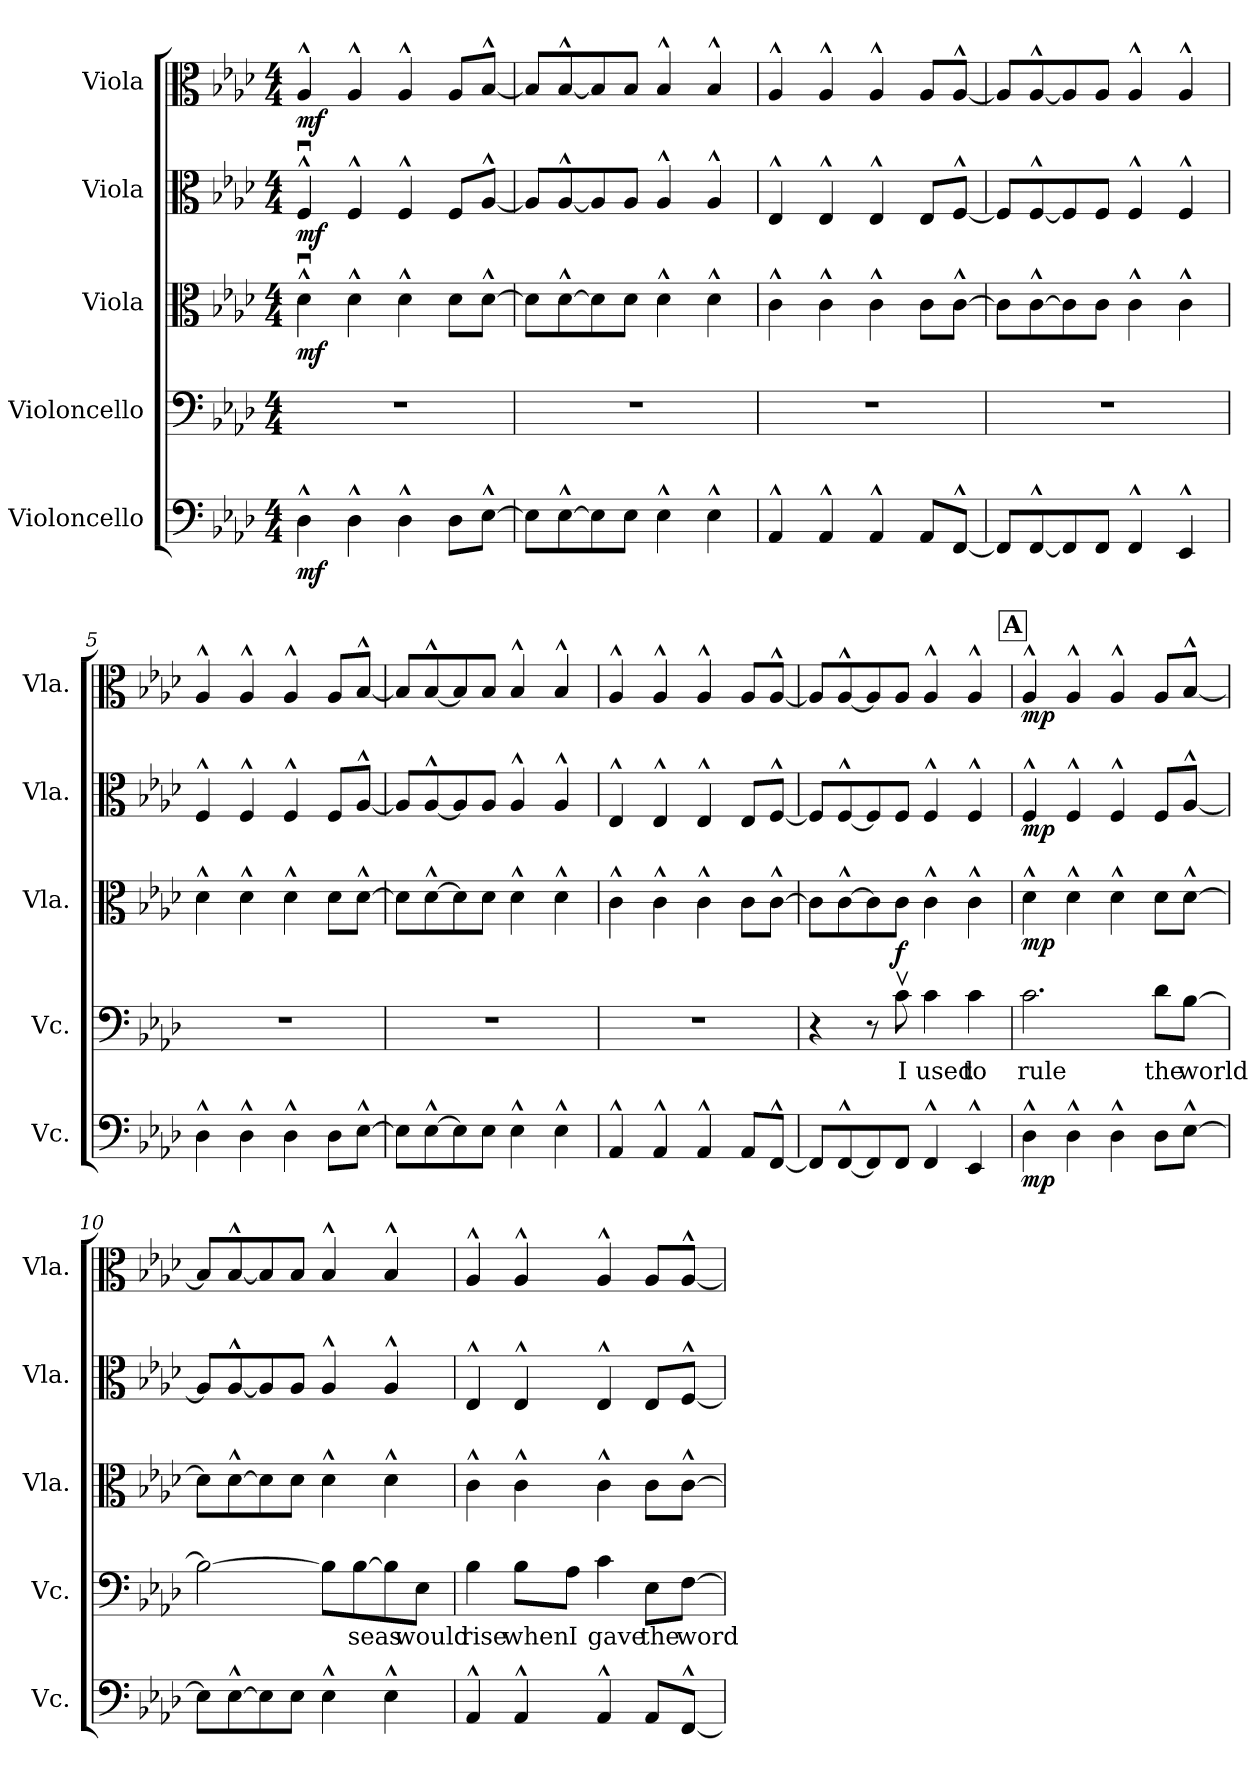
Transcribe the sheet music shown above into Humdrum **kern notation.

**kern	**dynam	**kern	**text	**dynam	**kern	**dynam	**kern	**dynam	**kern	**dynam
*part5	*part5	*part4	*part4	*part4	*part3	*part3	*part2	*part2	*part1	*part1
*staff5	*staff5	*staff4	*staff4	*staff4	*staff3	*staff3	*staff2	*staff2	*staff1	*staff1
*I"Violoncello	*	*I"Violoncello	*	*	*I"Viola	*	*I"Viola	*	*I"Viola	*
*I'Vc.	*	*I'Vc.	*	*	*I'Vla.	*	*I'Vla.	*	*I'Vla.	*
*clefF4	*	*clefF4	*	*	*clefC3	*	*clefC3	*	*clefC3	*
*k[b-e-a-d-]	*	*k[b-e-a-d-]	*	*	*k[b-e-a-d-]	*	*k[b-e-a-d-]	*	*k[b-e-a-d-]	*
*M4/4	*	*M4/4	*	*	*M4/4	*	*M4/4	*	*M4/4	*
*MM138	*	*MM138	*	*	*MM138	*	*MM138	*	*MM138	*
=1	=1	=1	=1	=1	=1	=1	=1	=1	=1	=1
!	!LO:DY:b	!	!	!	!	!LO:DY:b	!	!LO:DY:b	!	!LO:DY:b
4D-^^\	mf	1r	.	.	4d-u^^\	mf	4Fu^^/	mf	4A-^^/	mf
4D-^^\	.	.	.	.	4d-^^\	.	4F^^/	.	4A-^^/	.
4D-^^\	.	.	.	.	4d-^^\	.	4F^^/	.	4A-^^/	.
8D-\L	.	.	.	.	8d-\L	.	8F/L	.	8A-/L	.
[8E-^^\J	.	.	.	.	[8d-^^\J	.	[8A-^^/J	.	[8B-^^/J	.
=2	=2	=2	=2	=2	=2	=2	=2	=2	=2	=2
8E-\L]	.	1r	.	.	8d-\L]	.	8A-/L]	.	8B-/L]	.
[8E-^^\	.	.	.	.	[8d-^^\	.	[8A-^^/	.	[8B-^^/	.
8E-\]	.	.	.	.	8d-\]	.	8A-/]	.	8B-/]	.
8E-\J	.	.	.	.	8d-\J	.	8A-/J	.	8B-/J	.
4E-^^\	.	.	.	.	4d-^^\	.	4A-^^/	.	4B-^^/	.
4E-^^\	.	.	.	.	4d-^^\	.	4A-^^/	.	4B-^^/	.
=3	=3	=3	=3	=3	=3	=3	=3	=3	=3	=3
4AA-^^/	.	1r	.	.	4c^^\	.	4E-^^/	.	4A-^^/	.
4AA-^^/	.	.	.	.	4c^^\	.	4E-^^/	.	4A-^^/	.
4AA-^^/	.	.	.	.	4c^^\	.	4E-^^/	.	4A-^^/	.
8AA-/L	.	.	.	.	8c\L	.	8E-/L	.	8A-/L	.
[8FF^^/J	.	.	.	.	[8c^^\J	.	[8F^^/J	.	[8A-^^/J	.
=4	=4	=4	=4	=4	=4	=4	=4	=4	=4	=4
8FF/L]	.	1r	.	.	8c\L]	.	8F/L]	.	8A-/L]	.
[8FF^^/	.	.	.	.	[8c^^\	.	[8F^^/	.	[8A-^^/	.
8FF/]	.	.	.	.	8c\]	.	8F/]	.	8A-/]	.
8FF/J	.	.	.	.	8c\J	.	8F/J	.	8A-/J	.
4FF^^/	.	.	.	.	4c^^\	.	4F^^/	.	4A-^^/	.
4EE-^^/	.	.	.	.	4c^^\	.	4F^^/	.	4A-^^/	.
=5	=5	=5	=5	=5	=5	=5	=5	=5	=5	=5
4D-^^\	.	1r	.	.	4d-^^\	.	4F^^/	.	4A-^^/	.
4D-^^\	.	.	.	.	4d-^^\	.	4F^^/	.	4A-^^/	.
4D-^^\	.	.	.	.	4d-^^\	.	4F^^/	.	4A-^^/	.
8D-\L	.	.	.	.	8d-\L	.	8F/L	.	8A-/L	.
[8E-^^\J	.	.	.	.	[8d-^^\J	.	[8A-^^/J	.	[8B-^^/J	.
=6	=6	=6	=6	=6	=6	=6	=6	=6	=6	=6
8E-\L]	.	1r	.	.	8d-\L]	.	8A-/L]	.	8B-/L]	.
[8E-^^\	.	.	.	.	[8d-^^\	.	[8A-^^/	.	[8B-^^/	.
8E-\]	.	.	.	.	8d-\]	.	8A-/]	.	8B-/]	.
8E-\J	.	.	.	.	8d-\J	.	8A-/J	.	8B-/J	.
4E-^^\	.	.	.	.	4d-^^\	.	4A-^^/	.	4B-^^/	.
4E-^^\	.	.	.	.	4d-^^\	.	4A-^^/	.	4B-^^/	.
!!LO:LB:g=z
=7	=7	=7	=7	=7	=7	=7	=7	=7	=7	=7
4AA-^^/	.	1r	.	.	4c^^\	.	4E-^^/	.	4A-^^/	.
4AA-^^/	.	.	.	.	4c^^\	.	4E-^^/	.	4A-^^/	.
4AA-^^/	.	.	.	.	4c^^\	.	4E-^^/	.	4A-^^/	.
8AA-/L	.	.	.	.	8c\L	.	8E-/L	.	8A-/L	.
[8FF^^/J	.	.	.	.	[8c^^\J	.	[8F^^/J	.	[8A-^^/J	.
=8	=8	=8	=8	=8	=8	=8	=8	=8	=8	=8
8FF/L]	.	4r	.	.	8c\L]	.	8F/L]	.	8A-/L]	.
[8FF^^/	.	.	.	.	[8c^^\	.	[8F^^/	.	[8A-^^/	.
8FF/]	.	8r	.	.	8c\]	.	8F/]	.	8A-/]	.
!	!	!	!LO:LY:b	!LO:DY:b	!	!	!	!	!	!
8FF/J	.	8cv\	I	f	8c\J	.	8F/J	.	8A-/J	.
!	!	!	!LO:LY:b	!	!	!	!	!	!	!
4FF^^/	.	4c\	used	.	4c^^\	.	4F^^/	.	4A-^^/	.
!	!	!	!LO:LY:b	!	!	!	!	!	!	!
4EE-^^/	.	4c\	to	.	4c^^\	.	4F^^/	.	4A-^^/	.
!!LO:REH:place=s1:a:B:fs=14:t=A
=9	=9	=9	=9	=9	=9	=9	=9	=9	=9	=9
!	!LO:DY:b	!	!LO:LY:b	!	!	!LO:DY:b	!	!LO:DY:b	!	!LO:DY:b
4D-^^\	mp	2.c\	rule	.	4d-^^\	mp	4F^^/	mp	4A-^^/	mp
4D-^^\	.	.	.	.	4d-^^\	.	4F^^/	.	4A-^^/	.
4D-^^\	.	.	.	.	4d-^^\	.	4F^^/	.	4A-^^/	.
!	!	!	!LO:LY:b	!	!	!	!	!	!	!
8D-\L	.	8d-\L	the	.	8d-\L	.	8F/L	.	8A-/L	.
!	!	!	!LO:LY:b	!	!	!	!	!	!	!
[8E-^^\J	.	[8B-\J	world	.	[8d-^^\J	.	[8A-^^/J	.	[8B-^^/J	.
=10	=10	=10	=10	=10	=10	=10	=10	=10	=10	=10
8E-\L]	.	2B-\_	.	.	8d-\L]	.	8A-/L]	.	8B-/L]	.
[8E-^^\	.	.	.	.	[8d-^^\	.	[8A-^^/	.	[8B-^^/	.
8E-\]	.	.	.	.	8d-\]	.	8A-/]	.	8B-/]	.
8E-\J	.	.	.	.	8d-\J	.	8A-/J	.	8B-/J	.
4E-^^\	.	8B-\L]	.	.	4d-^^\	.	4A-^^/	.	4B-^^/	.
!	!	!	!LO:LY:b	!	!	!	!	!	!	!
.	.	[8B-\	seas	.	.	.	.	.	.	.
4E-^^\	.	8B-\]	.	.	4d-^^\	.	4A-^^/	.	4B-^^/	.
!	!	!	!LO:LY:b	!	!	!	!	!	!	!
.	.	8E-\J	would	.	.	.	.	.	.	.
!!LO:PB:g=z
=11	=11	=11	=11	=11	=11	=11	=11	=11	=11	=11
!	!	!	!LO:LY:b	!	!	!	!	!	!	!
4AA-^^/	.	4B-\	rise	.	4c^^\	.	4E-^^/	.	4A-^^/	.
!	!	!	!LO:LY:b	!	!	!	!	!	!	!
4AA-^^/	.	8B-\L	when	.	4c^^\	.	4E-^^/	.	4A-^^/	.
!	!	!	!LO:LY:b	!	!	!	!	!	!	!
.	.	8A-\J	I	.	.	.	.	.	.	.
!	!	!	!LO:LY:b	!	!	!	!	!	!	!
4AA-^^/	.	4c\	gave	.	4c^^\	.	4E-^^/	.	4A-^^/	.
!	!	!	!LO:LY:b	!	!	!	!	!	!	!
8AA-/L	.	8E-\L	the	.	8c\L	.	8E-/L	.	8A-/L	.
!	!	!	!LO:LY:b	!	!	!	!	!	!	!
[8FF^^/J	.	[8F\J	word	.	[8c^^\J	.	[8F^^/J	.	[8A-^^/J	.
=	=	=	=	=	=	=	=	=	=	=
*-	*-	*-	*-	*-	*-	*-	*-	*-	*-	*-
